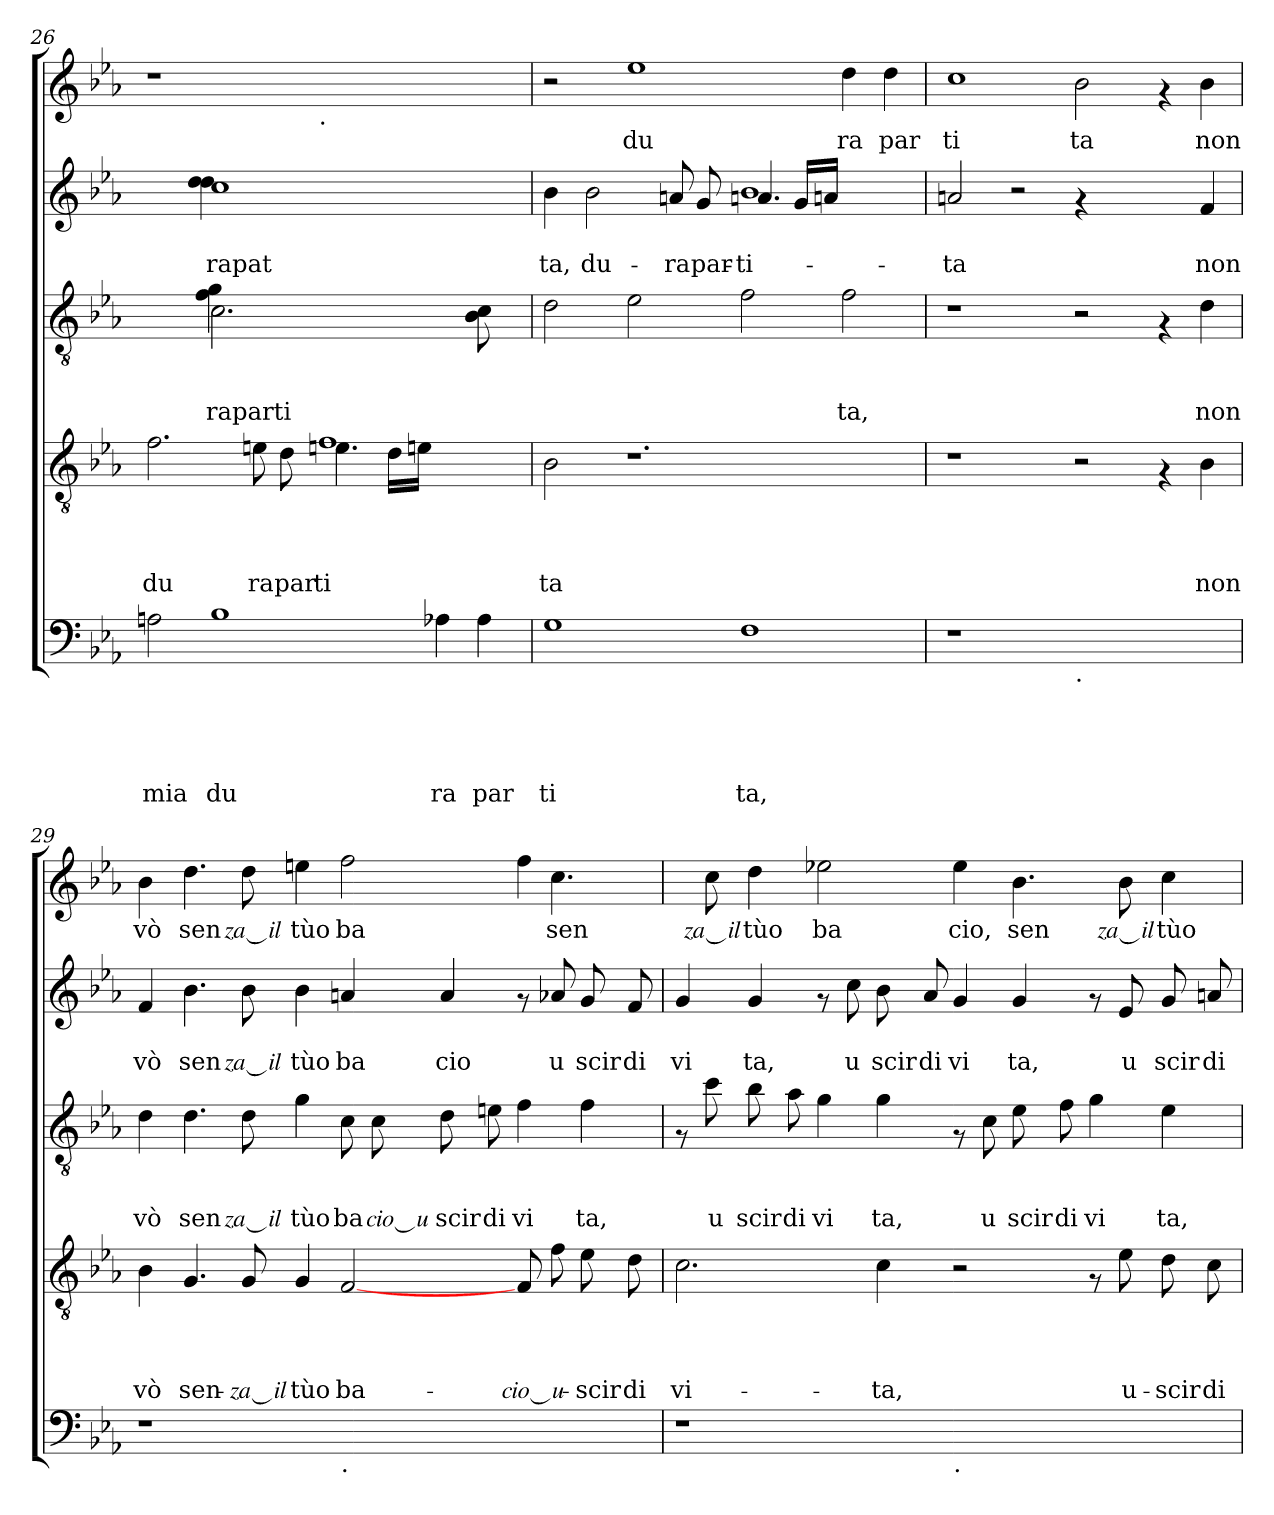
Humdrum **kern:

**kern	**text	**text	**text	**text	**text	**kern	**text	**text	**text	**text	**kern	**text	**text	**text	**kern	**text	**text	**kern	**text
*part5	*part5	*part5	*part5	*part5	*part5	*part4	*part4	*part4	*part4	*part4	*part3	*part3	*part3	*part3	*part2	*part2	*part2	*part1	*part1
*staff5	*staff5	*staff5	*staff5	*staff5	*staff5	*staff4	*staff4	*staff4	*staff4	*staff4	*staff3	*staff3	*staff3	*staff3	*staff2	*staff2	*staff2	*staff1	*staff1
!!LO:LB:g=z
*clefF4	*	*	*	*	*	*clefGv2	*	*	*	*	*clefGv2	*	*	*	*clefG2	*	*	*clefG2	*
*k[b-e-a-]	*	*	*	*	*	*k[b-e-a-]	*	*	*	*	*k[b-e-a-]	*	*	*	*k[b-e-a-]	*	*	*k[b-e-a-]	*
*E-:	*	*	*	*	*	*E-:	*	*	*	*	*E-:	*	*	*	*E-:	*	*	*E-:	*
=26	=26	=26	=26	=26	=26	=26	=26	=26	=26	=26	=26	=26	=26	=26	=26	=26	=26	=26	=26
!	!	!	!	!	!LO:LY:b	!	!	!	!	!LO:LY:b	!	!	!	!	!	!	!	!	!
*	*	*	*	*	*	*^	*	*	*	*	*^	*	*	*	*^	*	*	*	*
2An\	.	.	.	.	mia	2.f\	1ryy	.	.	.	du	2ryy	2ryy	.	.	.	2ryy	2ryy	.	.	1r	.
!	!	!	!	!	!LO:LY:b	!	!	!	!	!	!	!	!	!	!	!LO:LY:b	!	!	!	!LO:LY:b	!	!
1B-	.	.	.	.	du	.	.	.	.	.	.	2.c\	4f\ 4g\	.	.	-raparti	1cc	4dd\ 4dd\	.	rapat	.	.
!	!	!	!	!	!	!	!	!	!	!	!LO:LY:b	!	!	!	!	!	!	!	!	!	!	!
.	.	.	.	.	.	8en\	.	.	.	.	ra	.	8ryy	.	.	.	.	2ryy	.	.	.	.
!	!	!	!	!	!	!	!	!	!	!	!LO:LY:b	!	!	!	!	!	!	!	!	!	!	!
.	.	.	.	.	.	8d\	.	.	.	.	par	.	1ryy	.	.	.	.	.	.	.	.	.
!	!	!	!	!	!	!	!	!	!	!	!	!	!	!	!	!	!	!	!	!	!LO:TX:b:t=.	!
!	!	!	!	!	!	!	!	!	!	!	!LO:LY:b	!	!	!	!	!	!	!	!	!	!	!
.	.	.	.	.	.	1f	4.en\	.	.	.	ti	.	.	.	.	.	.	.	.	.	1ryy	.
.	.	.	.	.	.	.	.	.	.	.	.	2ryy	.	.	.	.	.	2.ryy	.	.	.	.
.	.	.	.	.	.	.	16d\LL	.	.	.	.	.	.	.	.	.	.	.	.	.	.	.
.	.	.	.	.	.	.	16en\JJ	.	.	.	.	.	.	.	.	.	.	.	.	.	.	.
!	!	!	!	!	!LO:LY:b	!	!	!	!	!	!	!	!	!	!	!	!	!	!	!	!	!
4A-X\	.	.	.	.	ra	.	2ryy	.	.	.	.	.	.	.	.	.	2ryy	.	.	.	.	.
!	!	!	!	!	!LO:LY:b	!	!	!	!	!	!	!	!	!	!	!	!	!	!	!	!	!
4A-\	.	.	.	.	par	.	.	.	.	.	.	8B-\ 8c\	.	.	.	.	.	.	.	.	.	.
.	.	.	.	.	.	.	.	.	.	.	.	8ryy	8ryy	.	.	.	.	.	.	.	.	.
*	*	*	*	*	*	*v	*v	*	*	*	*	*	*	*	*	*	*	*	*	*	*	*
=27	=27	=27	=27	=27	=27	=27	=27	=27	=27	=27	=27	=27	=27	=27	=27	=27	=27	=27	=27	=27	=27
!	!	!	!	!	!LO:LY:b	!	!	!	!	!LO:LY:b	!	!	!	!	!	!	!	!	!LO:LY:b	!	!
*	*	*	*	*	*	*	*	*	*	*	*v	*v	*	*	*	*	*	*	*	*	*
1G	.	.	.	.	ti	2B-\	.	.	.	ta	2d\	.	.	.	4b-\	1ryy	.	ta,	2r	.
!	!	!	!	!	!	!	!	!	!	!	!	!	!	!	!	!	!	!LO:LY:b	!	!
.	.	.	.	.	.	.	.	.	.	.	.	.	.	.	2b-\	.	.	du-	.	.
!	!	!	!	!	!	!	!	!	!	!	!	!	!	!	!	!	!	!	!	!LO:LY:b
.	.	.	.	.	.	1.r	.	.	.	.	2e-\	.	.	.	.	.	.	.	1ee-	du
!	!	!	!	!	!	!	!	!	!	!	!	!	!	!	!	!	!	!LO:LY:b	!	!
.	.	.	.	.	.	.	.	.	.	.	.	.	.	.	8an/	.	.	-ra	.	.
!	!	!	!	!	!	!	!	!	!	!	!	!	!	!	!	!	!	!LO:LY:b	!	!
.	.	.	.	.	.	.	.	.	.	.	.	.	.	.	8g/	.	.	par-	.	.
!	!	!	!	!	!LO:LY:b	!	!	!	!	!	!	!	!	!	!	!	!	!LO:LY:b	!	!
1F	.	.	.	.	ta,	.	.	.	.	.	2f\	.	.	.	1b-	4.an/	.	-ti-	.	.
.	.	.	.	.	.	.	.	.	.	.	.	.	.	.	.	16g/LL	.	.	.	.
.	.	.	.	.	.	.	.	.	.	.	.	.	.	.	.	16an/JJ	.	.	.	.
!	!	!	!	!	!	!	!	!	!	!	!	!	!	!LO:LY:b	!	!	!	!	!	!LO:LY:b
.	.	.	.	.	.	.	.	.	.	.	2f\	.	.	ta,	.	2ryy	.	.	4dd\	ra
!	!	!	!	!	!	!	!	!	!	!	!	!	!	!	!	!	!	!	!	!LO:LY:b
.	.	.	.	.	.	.	.	.	.	.	.	.	.	.	.	.	.	.	4dd\	par
*	*	*	*	*	*	*	*	*	*	*	*	*	*	*	*v	*v	*	*	*	*
=28	=28	=28	=28	=28	=28	=28	=28	=28	=28	=28	=28	=28	=28	=28	=28	=28	=28	=28	=28
!	!	!	!	!	!	!	!	!	!	!	!	!	!	!	!	!	!LO:LY:b	!	!LO:LY:b
1r	.	.	.	.	.	1r	.	.	.	.	1r	.	.	.	2an/	.	-ta	1cc	ti
.	.	.	.	.	.	.	.	.	.	.	.	.	.	.	2r	.	.	.	.
!LO:TX:b:t=.	!	!	!	!	!	!	!	!	!	!	!	!	!	!	!	!	!	!	!
!	!	!	!	!	!	!	!	!	!	!	!	!	!	!	!	!	!	!	!LO:LY:b
1ryy	.	.	.	.	.	2r	.	.	.	.	2r	.	.	.	4rf	.	.	2b-\	ta
.	.	.	.	.	.	.	.	.	.	.	.	.	.	.	2ryy	.	.	.	.
.	.	.	.	.	.	4rF	.	.	.	.	4rF	.	.	.	.	.	.	4rf	.
!	!	!	!	!	!	!	!	!	!	!LO:LY:b	!	!	!	!LO:LY:b	!	!	!LO:LY:b	!	!LO:LY:b
.	.	.	.	.	.	4B-\	.	.	.	non	4d\	.	.	non	4f/	.	non	4b-\	non
!!LO:PB:g=z
=29	=29	=29	=29	=29	=29	=29	=29	=29	=29	=29	=29	=29	=29	=29	=29	=29	=29	=29	=29
!	!	!	!	!	!	!	!	!	!	!LO:LY:b	!	!	!	!LO:LY:b	!	!	!LO:LY:b	!	!LO:LY:b
*	*	*	*	*	*	*	*	*	*	*	*	*	*	*	*	*	*	*^	*
1r	.	.	.	.	.	4B-\	.	.	.	vò	4d\	.	.	vò	4f/	.	vò	4b-\	1ryy	vò
!	!	!	!	!	!	!	!	!	!	!LO:LY:b	!	!	!	!LO:LY:b	!	!	!LO:LY:b	!	!	!LO:LY:b
.	.	.	.	.	.	4.G/	.	.	.	sen-	4.d\	.	.	sen	4.b-\	.	sen	4.dd\	.	sen
!	!	!	!	!	!	!	!	!	!	!LO:LY:b	!	!	!	!LO:LY:b	!	!	!LO:LY:b	!	!	!LO:LY:b
.	.	.	.	.	.	8G/	.	.	.	-za‿il	8d\	.	.	za‿il	8b-\	.	za‿il	8dd\	.	za‿il
!	!	!	!	!	!	!	!	!	!	!LO:LY:b	!	!	!	!LO:LY:b	!	!	!LO:LY:b	!	!	!LO:LY:b
.	.	.	.	.	.	4G/	.	.	.	tùo	4g\	.	.	tùo	4b-\	.	tùo	4een\	.	tùo
!LO:TX:b:t=.	!	!	!	!	!	!	!	!	!	!	!	!	!	!	!	!	!	!	!	!
!	!	!	!	!	!	!	!	!	!	!LO:LY:b	!	!	!	!LO:LY:b	!	!	!LO:LY:b	!	!	!LO:LY:b
1ryy	.	.	.	.	.	[<2F/	.	.	.	ba-	8c\	.	.	ba	4an/	.	ba	2ff\	2ryy	ba
!	!	!	!	!	!	!	!	!	!	!	!	!	!	!LO:LY:b	!	!	!	!	!	!
.	.	.	.	.	.	.	.	.	.	.	8c\	.	.	cio‿u	.	.	.	.	.	.
!	!	!	!	!	!	!	!	!	!	!	!	!	!	!LO:LY:b	!	!	!LO:LY:b	!	!	!
.	.	.	.	.	.	.	.	.	.	.	8d\	.	.	scir	4a/	.	cio	.	.	.
!	!	!	!	!	!	!	!	!	!	!	!	!	!	!LO:LY:b	!	!	!	!	!	!
.	.	.	.	.	.	.	.	.	.	.	8en\	.	.	di	.	.	.	.	.	.
!	!	!	!	!	!	!	!	!	!	!LO:LY:b	!	!	!	!LO:LY:b	!	!	!	!	!	!
.	.	.	.	.	.	8F/	.	.	.	-cio‿u-	4f\	.	.	vi	8rf	.	.	4ff\	8ryy	.
!	!	!	!	!	!	!	!	!	!	!	!	!	!	!	!	!	!LO:LY:b	!	!	!LO:LY:b
.	.	.	.	.	.	8f\	.	.	.	.	.	.	.	.	8a-X/	.	u	.	4.cc\	sen
!	!	!	!	!	!	!	!	!	!	!LO:LY:b	!	!	!	!LO:LY:b	!	!	!LO:LY:b	!	!	!
.	.	.	.	.	.	8e-\	.	.	.	-scir	4f\	.	.	ta,	8g/	.	scir	4ryy	.	.
!	!	!	!	!	!	!	!	!	!	!LO:LY:b	!	!	!	!	!	!	!LO:LY:b	!	!	!
.	.	.	.	.	.	8d\	.	.	.	di	.	.	.	.	8f/	.	di	.	.	.
*	*	*	*	*	*	*	*	*	*	*	*	*	*	*	*	*	*	*v	*v	*
=30	=30	=30	=30	=30	=30	=30	=30	=30	=30	=30	=30	=30	=30	=30	=30	=30	=30	=30	=30
!	!	!	!	!	!	!	!	!	!	!LO:LY:b	!	!	!	!	!	!	!LO:LY:b	!	!
1r	.	.	.	.	.	2.c\	.	.	.	vi-	8rF	.	.	.	4g/	.	vi	8ryy	.
!	!	!	!	!	!	!	!	!	!	!	!	!	!	!LO:LY:b	!	!	!	!	!LO:LY:b
.	.	.	.	.	.	.	.	.	.	.	8cc\	.	.	u	.	.	.	8cc\	za‿il
!	!	!	!	!	!	!	!	!	!	!	!	!	!	!LO:LY:b	!	!	!LO:LY:b	!	!LO:LY:b
.	.	.	.	.	.	.	.	.	.	.	8b-\	.	.	scir	4g/	.	ta,	4dd\	tùo
!	!	!	!	!	!	!	!	!	!	!	!	!	!	!LO:LY:b	!	!	!	!	!
.	.	.	.	.	.	.	.	.	.	.	8a-\	.	.	di	.	.	.	.	.
!	!	!	!	!	!	!	!	!	!	!	!	!	!	!LO:LY:b	!	!	!	!	!LO:LY:b
.	.	.	.	.	.	.	.	.	.	.	4g\	.	.	vi	8rf	.	.	2ee-X\	ba
!	!	!	!	!	!	!	!	!	!	!	!	!	!	!	!	!	!LO:LY:b	!	!
.	.	.	.	.	.	.	.	.	.	.	.	.	.	.	8cc\	.	u	.	.
!	!	!	!	!	!	!	!	!	!	!LO:LY:b	!	!	!	!LO:LY:b	!	!	!LO:LY:b	!	!
.	.	.	.	.	.	4c\	.	.	.	-ta,	4g\	.	.	ta,	8b-\	.	scir	.	.
!	!	!	!	!	!	!	!	!	!	!	!	!	!	!	!	!	!LO:LY:b	!	!
.	.	.	.	.	.	.	.	.	.	.	.	.	.	.	8a-/	.	di	.	.
!LO:TX:b:t=.	!	!	!	!	!	!	!	!	!	!	!	!	!	!	!	!	!	!	!
!	!	!	!	!	!	!	!	!	!	!	!	!	!	!	!	!	!LO:LY:b	!	!LO:LY:b
1ryy	.	.	.	.	.	2r	.	.	.	.	8rF	.	.	.	4g/	.	vi	4ee-\	cio,
!	!	!	!	!	!	!	!	!	!	!	!	!	!	!LO:LY:b	!	!	!	!	!
.	.	.	.	.	.	.	.	.	.	.	8c\	.	.	u	.	.	.	.	.
!	!	!	!	!	!	!	!	!	!	!	!	!	!	!LO:LY:b	!	!	!LO:LY:b	!	!LO:LY:b
.	.	.	.	.	.	.	.	.	.	.	8e-\	.	.	scir	4g/	.	ta,	4.b-\	sen
!	!	!	!	!	!	!	!	!	!	!	!	!	!	!LO:LY:b	!	!	!	!	!
.	.	.	.	.	.	.	.	.	.	.	8f\	.	.	di	.	.	.	.	.
!	!	!	!	!	!	!	!	!	!	!	!	!	!	!LO:LY:b	!	!	!	!	!
.	.	.	.	.	.	8rF	.	.	.	.	4g\	.	.	vi	8rf	.	.	.	.
!	!	!	!	!	!	!	!	!	!	!LO:LY:b	!	!	!	!	!	!	!LO:LY:b	!	!LO:LY:b
.	.	.	.	.	.	8e-\	.	.	.	u-	.	.	.	.	8e-/	.	u	8b-\	za‿il
!	!	!	!	!	!	!	!	!	!	!LO:LY:b	!	!	!	!LO:LY:b	!	!	!LO:LY:b	!	!LO:LY:b
.	.	.	.	.	.	8d\	.	.	.	-scir	4e-\	.	.	ta,	8g/	.	scir	4cc\	tùo
!	!	!	!	!	!	!	!	!	!	!LO:LY:b	!	!	!	!	!	!	!LO:LY:b	!	!
.	.	.	.	.	.	8c\	.	.	.	di	.	.	.	.	8an/	.	di	.	.
=	=	=	=	=	=	=	=	=	=	=	=	=	=	=	=	=	=	=	=
*-	*-	*-	*-	*-	*-	*-	*-	*-	*-	*-	*-	*-	*-	*-	*-	*-	*-	*-	*-
